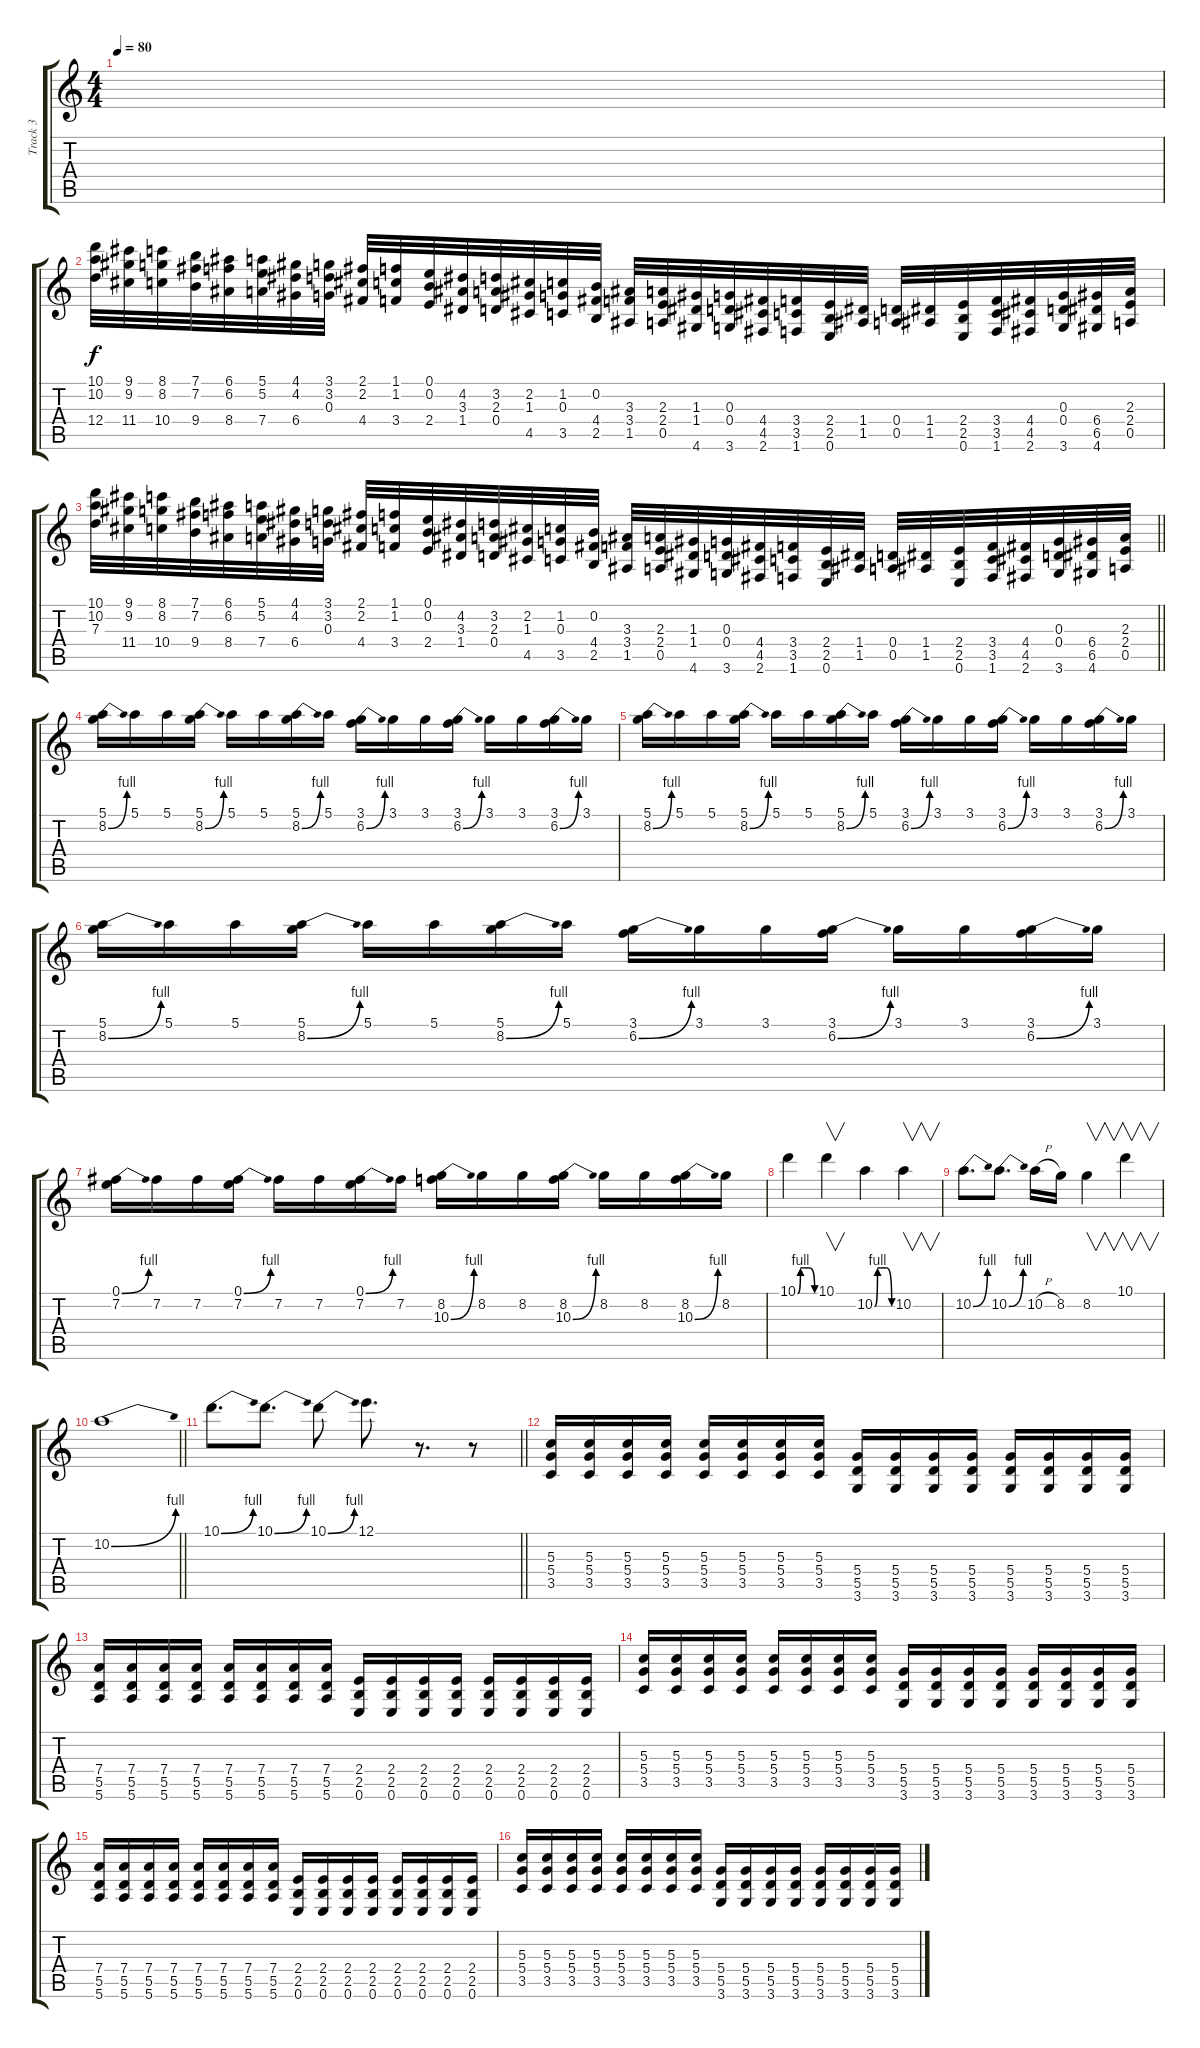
\track ("Track 3" "Track 3") {instrument distortionguitar}
\staff {score tabs}
\tuning (E4 B3 G3 D3 A2 E2) {hide}
\ts (4 4)
\tempo 80
\clef g2
\ks c
|
(10.1 10.2 12.4).32{instrument guitarfretnoise} (9.1 9.2 11.4).32 (8.1 8.2 10.4).32 (7.1 7.2 9.4).32 (6.1 6.2 8.4).32 (5.1 5.2 7.4).32 (4.1 4.2 6.4).32 (3.1 3.2 0.3).32 (2.1 2.2 4.4).32 (1.1 1.2 3.4).32 (0.1 0.2 2.4).32 (4.2 3.3 1.4).32 (3.2 2.3 0.4).32 (2.2 1.3 4.5).32 (1.2 0.3 3.5).32 (0.2 4.4 2.5).32 (3.3 3.4 1.5).32 (2.3 2.4 0.5).32 (1.3 1.4 4.6).32 (0.3 0.4 3.6).32 (4.4 4.5 2.6).32 (3.4 3.5 1.6).32 (2.4 2.5 0.6).32 (1.4 1.5).32 (0.4 0.5).32 (1.4 1.5).32 (2.4 2.5 0.6).32 (3.4 3.5 1.6).32 (4.4 4.5 2.6).32 (0.3 0.4 3.6).32 (6.4 6.5 4.6).32 (2.3 2.4 0.5).32 |
\barLineRight lightlight
(10.1 10.2 7.3).32{instrument guitarfretnoise} (9.1 9.2 11.4).32 (8.1 8.2 10.4).32 (7.1 7.2 9.4).32 (6.1 6.2 8.4).32 (5.1 5.2 7.4).32 (4.1 4.2 6.4).32 (3.1 3.2 0.3).32 (2.1 2.2 4.4).32 (1.1 1.2 3.4).32 (0.1 0.2 2.4).32 (4.2 3.3 1.4).32 (3.2 2.3 0.4).32 (2.2 1.3 4.5).32 (1.2 0.3 3.5).32 (0.2 4.4 2.5).32 (3.3 3.4 1.5).32 (2.3 2.4 0.5).32 (1.3 1.4 4.6).32 (0.3 0.4 3.6).32 (4.4 4.5 2.6).32 (3.4 3.5 1.6).32 (2.4 2.5 0.6).32 (1.4 1.5).32 (0.4 0.5).32 (1.4 1.5).32 (2.4 2.5 0.6).32 (3.4 3.5 1.6).32 (4.4 4.5 2.6).32 (0.3 0.4 3.6).32 (6.4 6.5 4.6).32 (2.3 2.4 0.5).32 |
(5.1 8.2{be (bend 0 0 60 4)}).16{instrument distortionguitar} 5.1.16 5.1.16 (5.1 8.2{be (bend 0 0 60 4)}).16 5.1.16 5.1.16 (5.1 8.2{be (bend 0 0 60 4)}).16 5.1.16 (3.1 6.2{be (bend 0 0 60 4)}).16 3.1.16 3.1.16 (3.1 6.2{be (bend 0 0 60 4)}).16 3.1.16 3.1.16 (3.1 6.2{be (bend 0 0 60 4)}).16 3.1.16 |
(5.1 8.2{be (bend 0 0 60 4)}).16{instrument distortionguitar} 5.1.16 5.1.16 (5.1 8.2{be (bend 0 0 60 4)}).16 5.1.16 5.1.16 (5.1 8.2{be (bend 0 0 60 4)}).16 5.1.16 (3.1 6.2{be (bend 0 0 60 4)}).16 3.1.16 3.1.16 (3.1 6.2{be (bend 0 0 60 4)}).16 3.1.16 3.1.16 (3.1 6.2{be (bend 0 0 60 4)}).16 3.1.16 |
(5.1 8.2{be (bend 0 0 60 4)}).16{instrument distortionguitar} 5.1.16 5.1.16 (5.1 8.2{be (bend 0 0 60 4)}).16 5.1.16 5.1.16 (5.1 8.2{be (bend 0 0 60 4)}).16 5.1.16 (3.1 6.2{be (bend 0 0 60 4)}).16 3.1.16 3.1.16 (3.1 6.2{be (bend 0 0 60 4)}).16 3.1.16 3.1.16 (3.1 6.2{be (bend 0 0 60 4)}).16 3.1.16 |
(0.1{be (bend 0 0 60 4)} 7.2).16 7.2.16 7.2.16 (0.1{be (bend 0 0 60 4)} 7.2).16 7.2.16 7.2.16 (0.1{be (bend 0 0 60 4)} 7.2).16 7.2.16 (8.2 10.3{be (bend 0 0 60 4)}).16 8.2.16 8.2.16 (8.2 10.3{be (bend 0 0 60 4)}).16 8.2.16 8.2.16 (8.2 10.3{be (bend 0 0 60 4)}).16 8.2.16 |
10.1{be (custom 0 0 10 4 20 4 40 4 60 0)}.4 10.1.4{v} 10.2{be (custom 0 0 10 4 20 4 40 4 60 0)}.4 10.2.4{v} |
10.2{be (bend 0 0 60 4)}.8{d} 10.2{be (bend 0 0 60 4)}.8{d} 10.2{h}.16 8.2.16 8.2.4{v} 10.1.4{v} |
\barLineRight lightlight
10.2{be (bend 0 0 60 4)}.1 |
\barLineRight lightlight
10.1{be (bend 0 0 60 4)}.8{d} 10.1{be (bend 0 0 60 4)}.8{d} 10.1{be (bend 0 0 60 4)}.8 12.1.8{d} r.8{d} r.8 |
(5.3 5.4 3.5).16 (5.3 5.4 3.5).16 (5.3 5.4 3.5).16 (5.3 5.4 3.5).16 (5.3 5.4 3.5).16 (5.3 5.4 3.5).16 (5.3 5.4 3.5).16 (5.3 5.4 3.5).16 (5.4 5.5 3.6).16 (5.4 5.5 3.6).16 (5.4 5.5 3.6).16 (5.4 5.5 3.6).16 (5.4 5.5 3.6).16 (5.4 5.5 3.6).16 (5.4 5.5 3.6).16 (5.4 5.5 3.6).16 |
(7.4 5.5 5.6).16 (7.4 5.5 5.6).16 (7.4 5.5 5.6).16 (7.4 5.5 5.6).16 (7.4 5.5 5.6).16 (7.4 5.5 5.6).16 (7.4 5.5 5.6).16 (7.4 5.5 5.6).16 (2.4 2.5 0.6).16 (2.4 2.5 0.6).16 (2.4 2.5 0.6).16 (2.4 2.5 0.6).16 (2.4 2.5 0.6).16 (2.4 2.5 0.6).16 (2.4 2.5 0.6).16 (2.4 2.5 0.6).16 |
(5.3 5.4 3.5).16 (5.3 5.4 3.5).16 (5.3 5.4 3.5).16 (5.3 5.4 3.5).16 (5.3 5.4 3.5).16 (5.3 5.4 3.5).16 (5.3 5.4 3.5).16 (5.3 5.4 3.5).16 (5.4 5.5 3.6).16 (5.4 5.5 3.6).16 (5.4 5.5 3.6).16 (5.4 5.5 3.6).16 (5.4 5.5 3.6).16 (5.4 5.5 3.6).16 (5.4 5.5 3.6).16 (5.4 5.5 3.6).16 |
(7.4 5.5 5.6).16 (7.4 5.5 5.6).16 (7.4 5.5 5.6).16 (7.4 5.5 5.6).16 (7.4 5.5 5.6).16 (7.4 5.5 5.6).16 (7.4 5.5 5.6).16 (7.4 5.5 5.6).16 (2.4 2.5 0.6).16 (2.4 2.5 0.6).16 (2.4 2.5 0.6).16 (2.4 2.5 0.6).16 (2.4 2.5 0.6).16 (2.4 2.5 0.6).16 (2.4 2.5 0.6).16 (2.4 2.5 0.6).16 |
(5.3 5.4 3.5).16 (5.3 5.4 3.5).16 (5.3 5.4 3.5).16 (5.3 5.4 3.5).16 (5.3 5.4 3.5).16 (5.3 5.4 3.5).16 (5.3 5.4 3.5).16 (5.3 5.4 3.5).16 (5.4 5.5 3.6).16 (5.4 5.5 3.6).16 (5.4 5.5 3.6).16 (5.4 5.5 3.6).16 (5.4 5.5 3.6).16 (5.4 5.5 3.6).16 (5.4 5.5 3.6).16 (5.4 5.5 3.6).16
